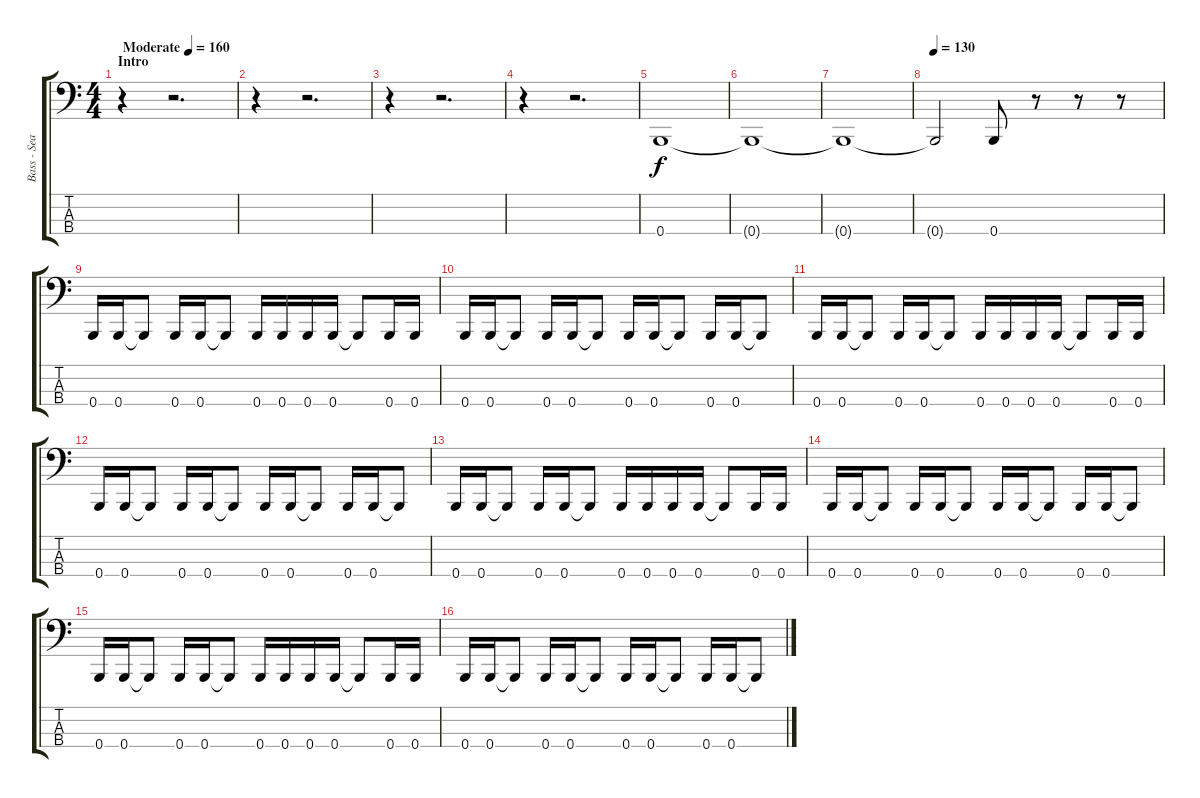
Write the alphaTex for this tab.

\track ("Bass - Sean" "Bass - Sea") {instrument electricbasspick}
\staff {score tabs}
\tuning (E2 B1 Gb1 B0) {hide}
\ts (4 4)
\section ("" "Intro")
\tempo (160 "Moderate")
\clef f4
\ks c
r.4{dy f instrument electricbasspick} r.2{d} |
r.4 r.2{d} |
r.4 r.2{d} |
r.4 r.2{d} |
0.4.1 |
0.4{t}.1 |
0.4{t}.1 |
\tempo 130
0.4{t}.2 0.4.8 r.8 r.8 r.8 |
0.4.16 0.4.16 0.4{t}.8 0.4.16 0.4.16 0.4{t}.8 0.4.16 0.4.16 0.4.16 0.4.16 0.4{t}.8 0.4.16 0.4.16 |
0.4.16 0.4.16 0.4{t}.8 0.4.16 0.4.16 0.4{t}.8 0.4.16 0.4.16 0.4{t}.8 0.4.16 0.4.16 0.4{t}.8 |
0.4.16 0.4.16 0.4{t}.8 0.4.16 0.4.16 0.4{t}.8 0.4.16 0.4.16 0.4.16 0.4.16 0.4{t}.8 0.4.16 0.4.16 |
0.4.16 0.4.16 0.4{t}.8 0.4.16 0.4.16 0.4{t}.8 0.4.16 0.4.16 0.4{t}.8 0.4.16 0.4.16 0.4{t}.8 |
0.4.16 0.4.16 0.4{t}.8 0.4.16 0.4.16 0.4{t}.8 0.4.16 0.4.16 0.4.16 0.4.16 0.4{t}.8 0.4.16 0.4.16 |
0.4.16 0.4.16 0.4{t}.8 0.4.16 0.4.16 0.4{t}.8 0.4.16 0.4.16 0.4{t}.8 0.4.16 0.4.16 0.4{t}.8 |
0.4.16 0.4.16 0.4{t}.8 0.4.16 0.4.16 0.4{t}.8 0.4.16 0.4.16 0.4.16 0.4.16 0.4{t}.8 0.4.16 0.4.16 |
0.4.16 0.4.16 0.4{t}.8 0.4.16 0.4.16 0.4{t}.8 0.4.16 0.4.16 0.4{t}.8 0.4.16 0.4.16 0.4{t}.8
